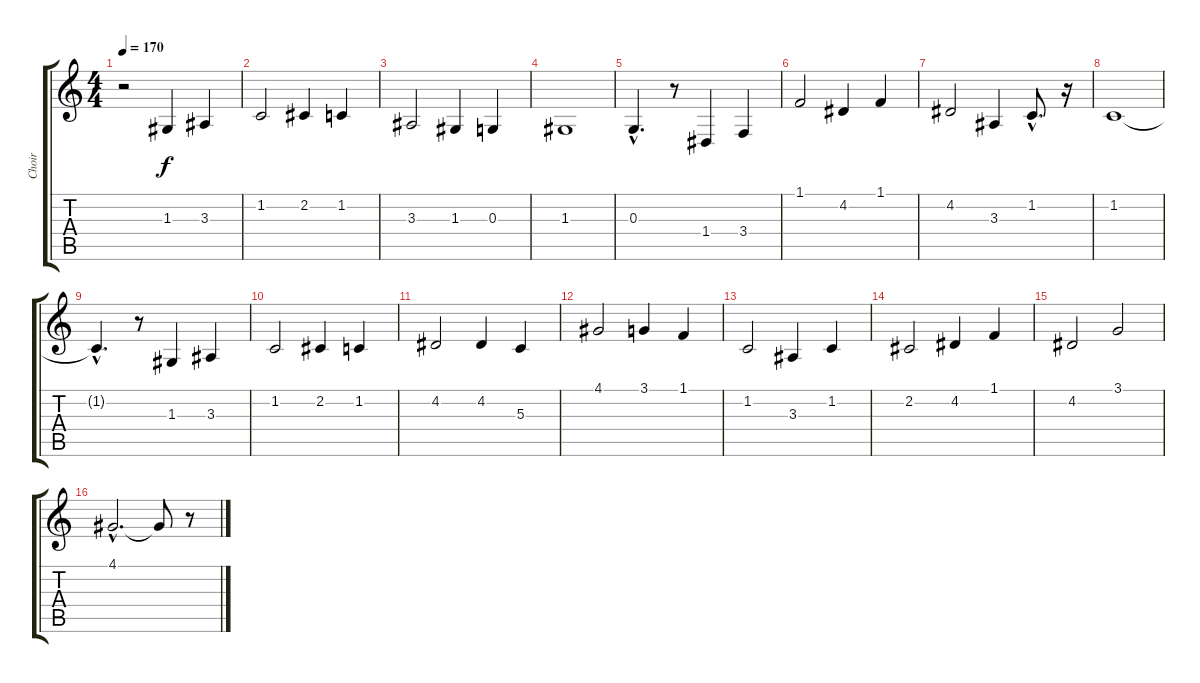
\track ("Choir" "Choir") {instrument choiraahs}
\staff {score tabs}
\tuning (E4 B3 G3 D3 A2 E2) {hide}
\ts (4 4)
\tempo 170
\clef g2
\ks c
r.2{dy f} 1.3.4 3.3.4 |
1.2.2 2.2.4 1.2.4 |
3.3.2 1.3.4 0.3.4 |
1.3.1 |
0.3{hac}.4{d} r.8 1.4.4 3.4.4 |
1.1.2 4.2.4 1.1.4 |
4.2.2 3.3.4 1.2{hac}.8{d} r.16 |
1.2.1 |
1.2{hac t}.4{d} r.8 1.3.4 3.3.4 |
1.2.2 2.2.4 1.2.4 |
4.2.2 4.2.4 5.3.4 |
4.1.2 3.1.4 1.1.4 |
1.2.2 3.3.4 1.2.4 |
2.2.2 4.2.4 1.1.4 |
4.2.2 3.1.2 |
4.1{hac}.2{d} 4.1{t}.8 r.8
